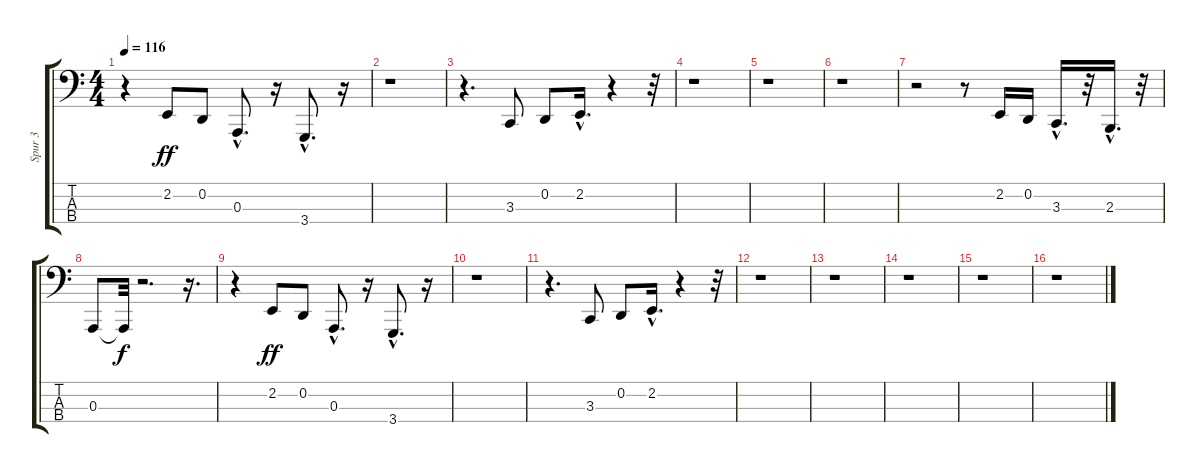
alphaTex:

\track ("Spur 3" "Spur 3") {instrument altosax}
\staff {score tabs}
\tuning (G2 D2 A1 E1) {hide}
\ts (4 4)
\tempo 116
\clef f4
\ks c
r.4{dy f} 2.2.8{dy ff} 0.2.8 0.3{hac}.8{d} r.16 3.4{hac}.8{d} r.16 |
r.1 |
r.4{d} 3.3.8 0.2.8 2.2{hac}.16{d} r.4 r.32 |
r.1 |
r.1 |
r.1 |
r.2 r.8 2.2.16 0.2.16 3.3{hac}.16{d} r.32 2.3{hac}.16{d} r.32 |
0.3.8 0.3{t}.32{dy f} r.2{d} r.16{d} |
r.4 2.2.8{dy ff} 0.2.8 0.3{hac}.8{d} r.16 3.4{hac}.8{d} r.16 |
r.1 |
r.4{d} 3.3.8 0.2.8 2.2{hac}.16{d} r.4 r.32 |
r.1 |
r.1 |
r.1 |
r.1 |
r.1
